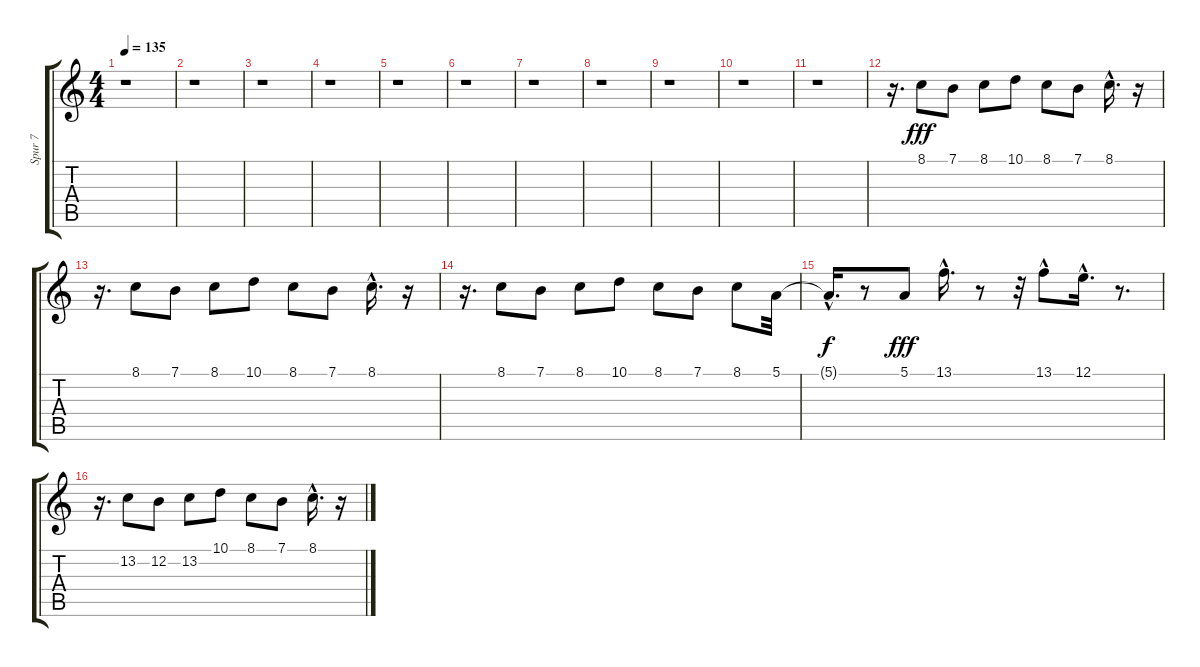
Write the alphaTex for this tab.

\track ("Spur 7" "Spur 7") {instrument synthbrass2}
\staff {score tabs}
\tuning (E4 B3 G3 D3 A2 E2) {hide}
\ts (4 4)
\tempo 135
\clef g2
\ks c
r.1{dy f} |
r.1 |
r.1 |
r.1 |
r.1 |
r.1 |
r.1 |
r.1 |
r.1 |
r.1 |
r.1 |
r.16{d} 8.1.8{dy fff} 7.1.8 8.1.8 10.1.8 8.1.8 7.1.8 8.1{hac}.16{d} r.16 |
r.16{d} 8.1.8 7.1.8 8.1.8 10.1.8 8.1.8 7.1.8 8.1{hac}.16{d} r.16 |
r.16{d} 8.1.8 7.1.8 8.1.8 10.1.8 8.1.8 7.1.8 8.1.8 5.1.32 |
5.1{hac t}.16{d dy f} r.8 5.1.8{dy fff} 13.1{hac}.16{d} r.8 r.32 13.1{hac}.8 12.1{hac}.16{d} r.8{d} |
r.16{d} 13.2.8 12.2.8 13.2.8 10.1.8 8.1.8 7.1.8 8.1{hac}.16{d} r.16
